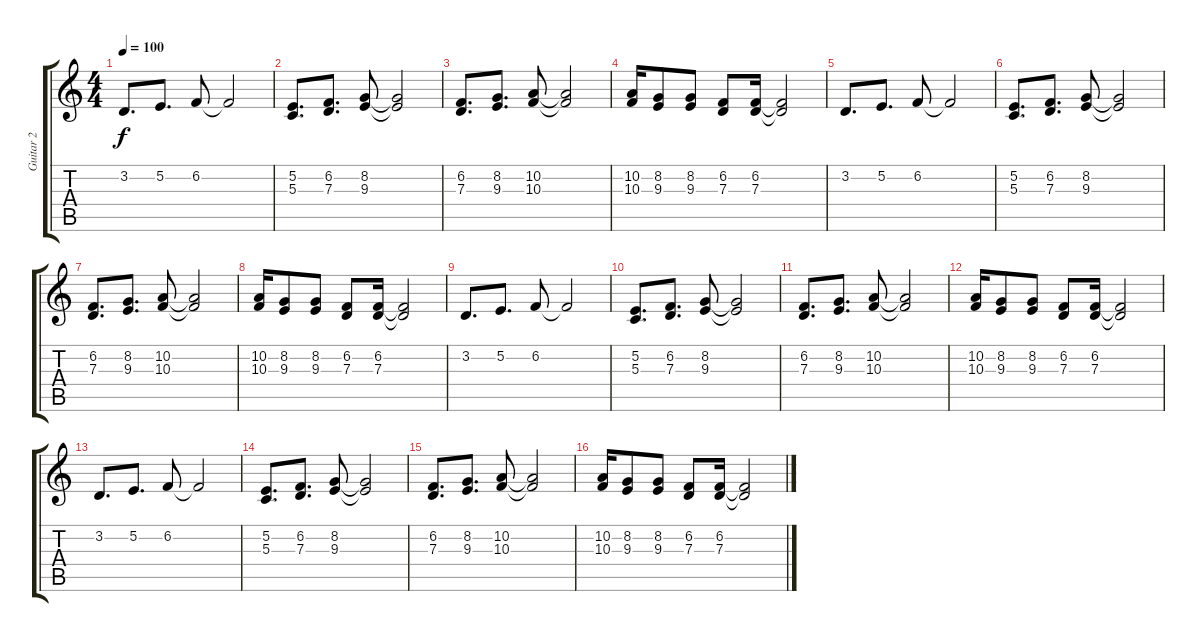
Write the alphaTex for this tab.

\track ("Guitar 2" "Guitar 2") {instrument clavinet}
\staff {score tabs}
\tuning (E4 B3 G3 D3 A2 E2) {hide}
\ts (4 4)
\tempo 100
\clef g2
\ks c
3.2.8{d dy f} 5.2.8{d} 6.2.8 6.2{t}.2 |
(5.2 5.3).8{d} (6.2 7.3).8{d} (8.2 9.3).8 (8.2{t} 9.3{t}).2 |
(6.2 7.3).8{d} (8.2 9.3).8{d} (10.2 10.3).8 (10.2{t} 10.3{t}).2 |
(10.2 10.3).16 (8.2 9.3).8 (8.2 9.3).8 (6.2 7.3).8 (6.2 7.3).16 (6.2{t} 7.3{t}).2 |
3.2.8{d} 5.2.8{d} 6.2.8 6.2{t}.2 |
(5.2 5.3).8{d} (6.2 7.3).8{d} (8.2 9.3).8 (8.2{t} 9.3{t}).2 |
(6.2 7.3).8{d} (8.2 9.3).8{d} (10.2 10.3).8 (10.2{t} 10.3{t}).2 |
(10.2 10.3).16 (8.2 9.3).8 (8.2 9.3).8 (6.2 7.3).8 (6.2 7.3).16 (6.2{t} 7.3{t}).2 |
3.2.8{d} 5.2.8{d} 6.2.8 6.2{t}.2 |
(5.2 5.3).8{d} (6.2 7.3).8{d} (8.2 9.3).8 (8.2{t} 9.3{t}).2 |
(6.2 7.3).8{d} (8.2 9.3).8{d} (10.2 10.3).8 (10.2{t} 10.3{t}).2 |
(10.2 10.3).16 (8.2 9.3).8 (8.2 9.3).8 (6.2 7.3).8 (6.2 7.3).16 (6.2{t} 7.3{t}).2 |
3.2.8{d} 5.2.8{d} 6.2.8 6.2{t}.2 |
(5.2 5.3).8{d} (6.2 7.3).8{d} (8.2 9.3).8 (8.2{t} 9.3{t}).2 |
(6.2 7.3).8{d} (8.2 9.3).8{d} (10.2 10.3).8 (10.2{t} 10.3{t}).2 |
(10.2 10.3).16 (8.2 9.3).8 (8.2 9.3).8 (6.2 7.3).8 (6.2 7.3).16 (6.2{t} 7.3{t}).2
